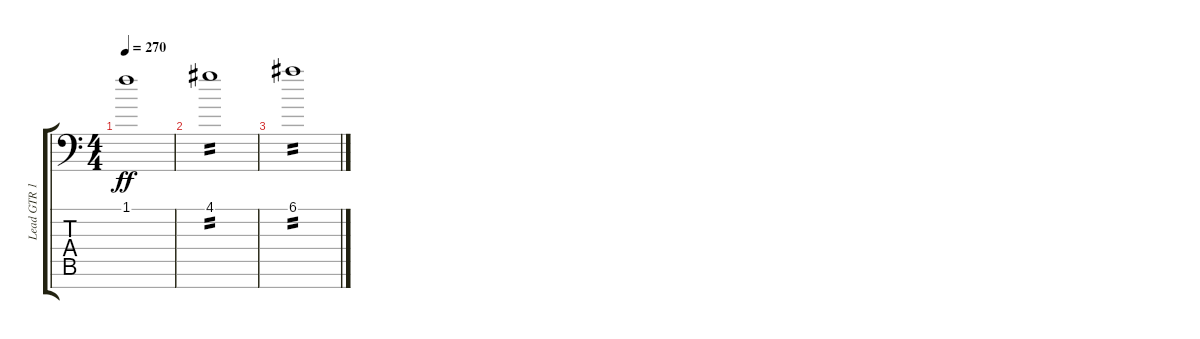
\track ("Lead GTR 1" "Lead GTR 1") {instrument overdrivenguitar}
\staff {score tabs}
\tuning (E4 B3 G3 D3 A2 E2 A1) {hide}
\ts (4 4)
\tempo 270
\clef f4
\ks c
1.1{t}.1{dy ff} |
4.1.1{tp 2} |
6.1.1{tp 2}
